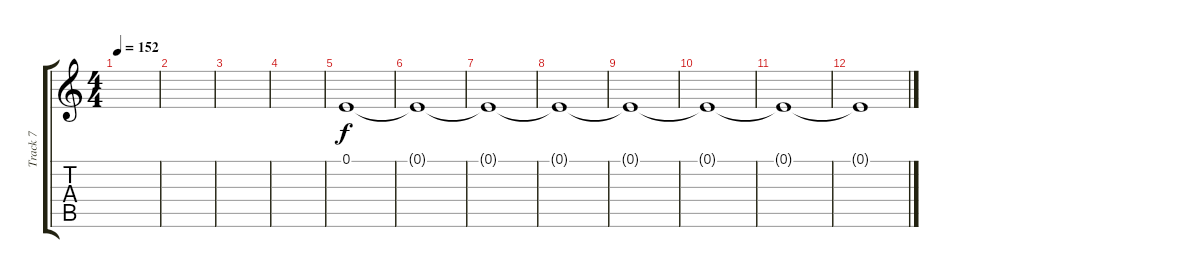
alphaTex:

\track ("Track 7" "Track 7") {instrument synthstrings2}
\staff {score tabs}
\tuning (E4 B3 G3 D3 A2 E2) {hide}
\ts (4 4)
\tempo 152
\clef g2
\ks c
|
|
|
|
0.1.1{volume 9} |
0.1{t}.1 |
0.1{t}.1 |
0.1{t}.1 |
0.1{t}.1 |
0.1{t}.1 |
0.1{t}.1 |
0.1{t}.1
